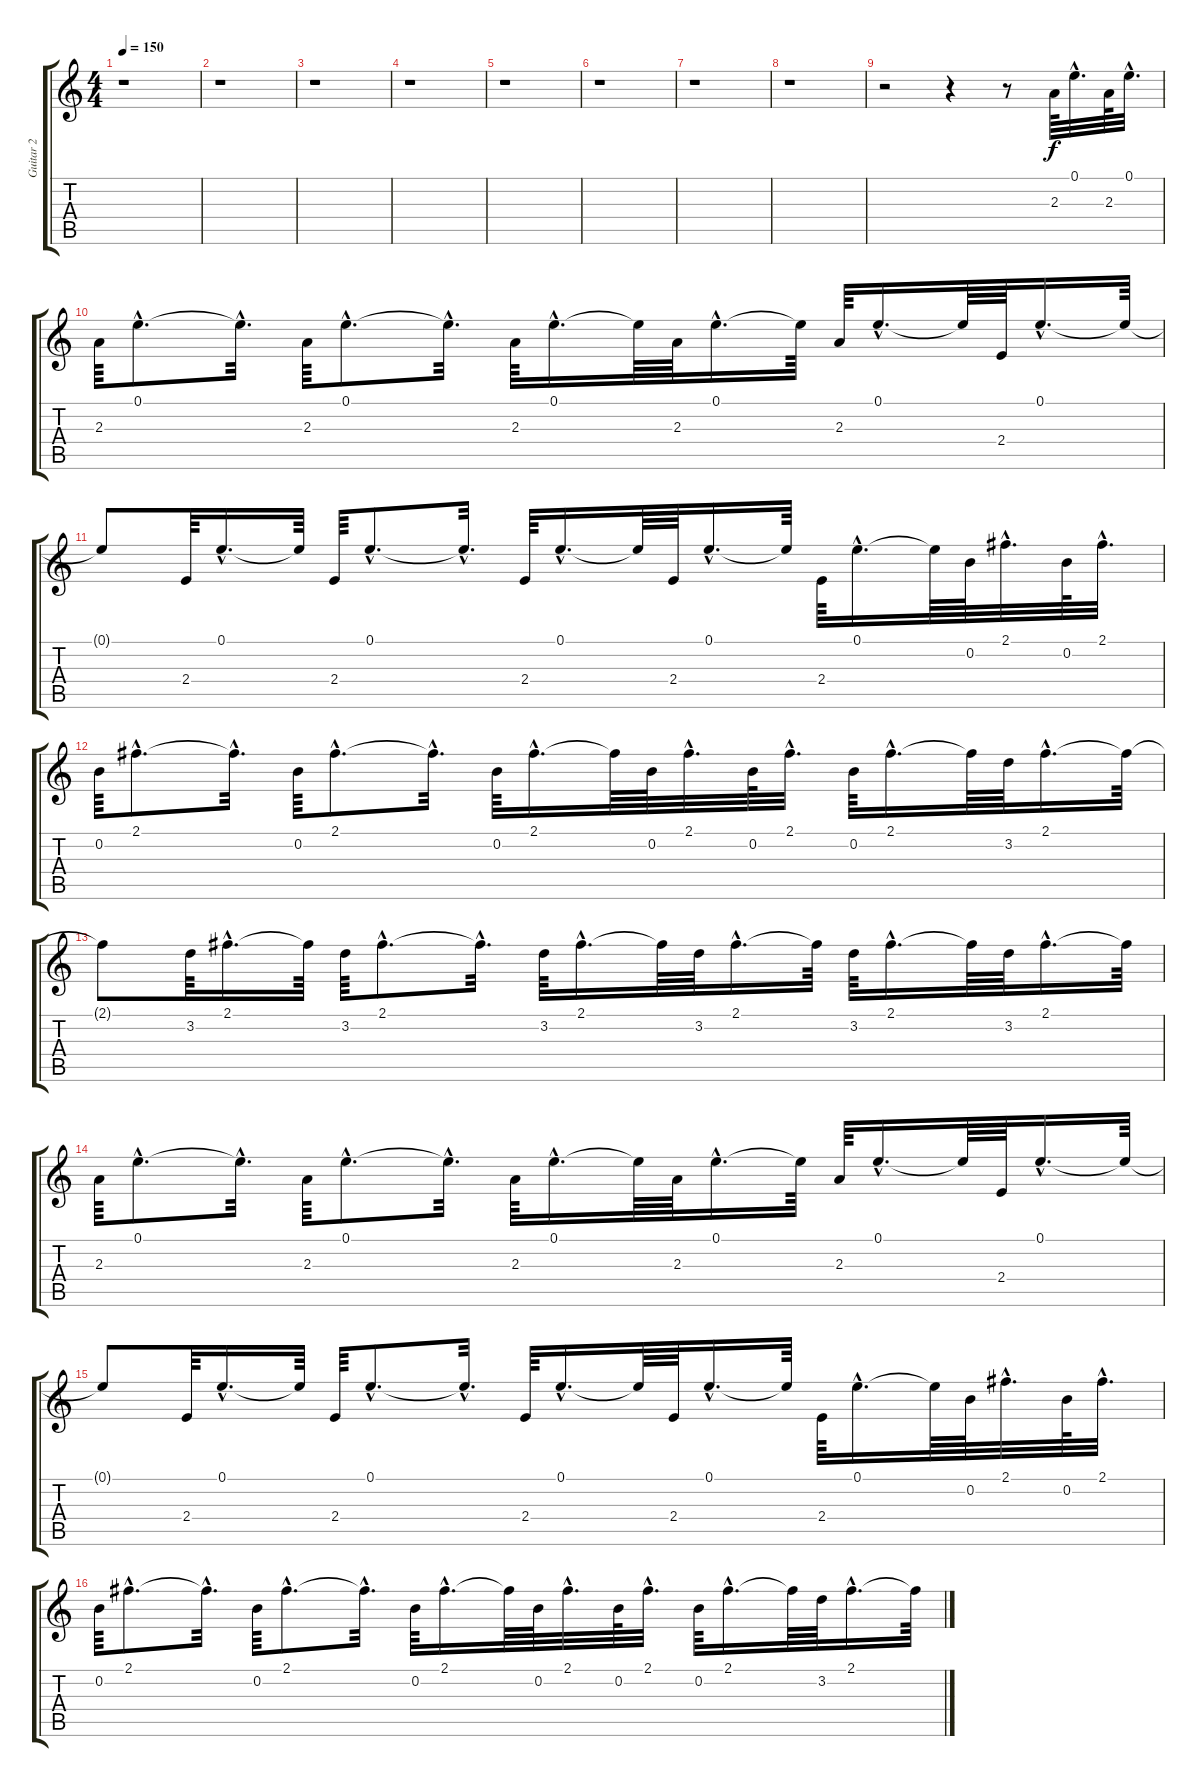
\track ("Guitar 2" "Guitar 2") {instrument acousticguitarnylon}
\staff {score tabs}
\tuning (E4 B3 G3 D3 A2 E2) {hide}
\ts (4 4)
\tempo 150
\clef g2
\ks c
r.1{dy f instrument acousticguitarnylon} |
r.1 |
r.1 |
r.1 |
r.1 |
r.1 |
r.1 |
r.1 |
r.2 r.4 r.8 2.3.64 0.1{hac}.32{d} 2.3.64 0.1{hac}.32{d} |
2.3.64 0.1{hac}.8{d} 0.1{hac t}.32{d} 2.3.64 0.1{hac}.8{d} 0.1{hac t}.32{d} 2.3.64 0.1{hac}.16{d} 0.1{t}.64 2.3.64 0.1{hac}.16{d} 0.1{t}.64 2.3.64 0.1{hac}.16{d} 0.1{t}.64 2.4.64 0.1{hac}.16{d} 0.1{t}.64 |
0.1{t}.8 2.4.64 0.1{hac}.16{d} 0.1{t}.64 2.4.64 0.1{hac}.8{d} 0.1{hac t}.32{d} 2.4.64 0.1{hac}.16{d} 0.1{t}.64 2.4.64 0.1{hac}.16{d} 0.1{t}.64 2.4.64 0.1{hac}.16{d} 0.1{t}.64 0.2.64 2.1{hac}.32{d} 0.2.64 2.1{hac}.32{d} |
0.2.64 2.1{hac}.8{d} 2.1{hac t}.32{d} 0.2.64 2.1{hac}.8{d} 2.1{hac t}.32{d} 0.2.64 2.1{hac}.16{d} 2.1{t}.64 0.2.64 2.1{hac}.32{d} 0.2.64 2.1{hac}.32{d} 0.2.64 2.1{hac}.16{d} 2.1{t}.64 3.2.64 2.1{hac}.16{d} 2.1{t}.64 |
2.1{t}.8 3.2.64 2.1{hac}.16{d} 2.1{t}.64 3.2.64 2.1{hac}.8{d} 2.1{hac t}.32{d} 3.2.64 2.1{hac}.16{d} 2.1{t}.64 3.2.64 2.1{hac}.16{d} 2.1{t}.64 3.2.64 2.1{hac}.16{d} 2.1{t}.64 3.2.64 2.1{hac}.16{d} 2.1{t}.64 |
2.3.64 0.1{hac}.8{d} 0.1{hac t}.32{d} 2.3.64 0.1{hac}.8{d} 0.1{hac t}.32{d} 2.3.64 0.1{hac}.16{d} 0.1{t}.64 2.3.64 0.1{hac}.16{d} 0.1{t}.64 2.3.64 0.1{hac}.16{d} 0.1{t}.64 2.4.64 0.1{hac}.16{d} 0.1{t}.64 |
0.1{t}.8 2.4.64 0.1{hac}.16{d} 0.1{t}.64 2.4.64 0.1{hac}.8{d} 0.1{hac t}.32{d} 2.4.64 0.1{hac}.16{d} 0.1{t}.64 2.4.64 0.1{hac}.16{d} 0.1{t}.64 2.4.64 0.1{hac}.16{d} 0.1{t}.64 0.2.64 2.1{hac}.32{d} 0.2.64 2.1{hac}.32{d} |
0.2.64 2.1{hac}.8{d} 2.1{hac t}.32{d} 0.2.64 2.1{hac}.8{d} 2.1{hac t}.32{d} 0.2.64 2.1{hac}.16{d} 2.1{t}.64 0.2.64 2.1{hac}.32{d} 0.2.64 2.1{hac}.32{d} 0.2.64 2.1{hac}.16{d} 2.1{t}.64 3.2.64 2.1{hac}.16{d} 2.1{t}.64
